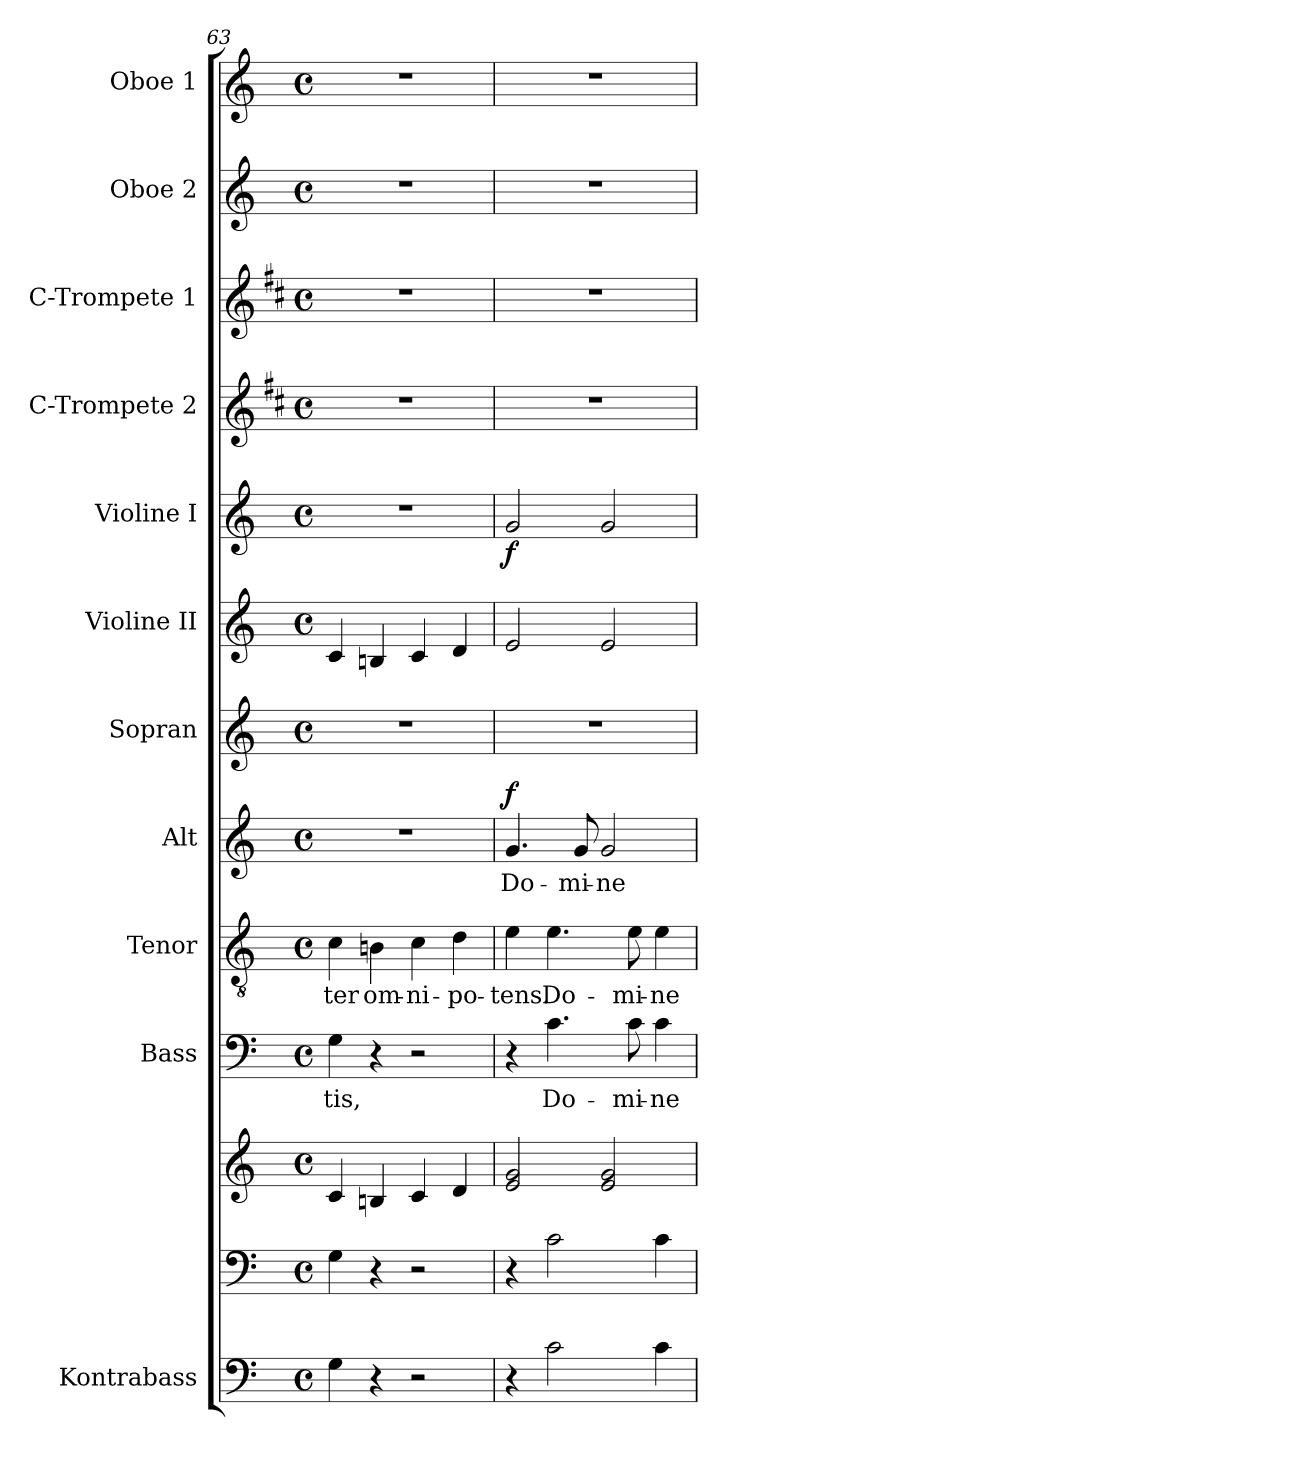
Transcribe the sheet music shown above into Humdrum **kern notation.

**kern	**kern	**kern	**kern	**text	**kern	**text	**kern	**text	**dynam	**kern	**kern	**kern	**dynam	**kern	**kern	**kern	**kern
*part12	*part11	*part11	*part10	*part10	*part9	*part9	*part8	*part8	*part8	*part7	*part6	*part5	*part5	*part4	*part3	*part2	*part1
*staff13	*staff12	*staff11	*staff10	*staff10	*staff9	*staff9	*staff8	*staff8	*staff8	*staff7	*staff6	*staff5	*staff5	*staff4	*staff3	*staff2	*staff1
*I"Kontrabass	*	*	*I"Bass	*	*I"Tenor	*	*I"Alt	*	*	*I"Sopran	*I"Violine II	*I"Violine I	*	*I"C-Trompete 2	*I"C-Trompete 1	*I"Oboe 2	*I"Oboe 1
*I'Kb.	*	*	*I'B.	*	*I'T.	*	*I'A.	*	*	*I'S.	*I'Vl. II	*I'Vl. I	*	*I'C Trp. 2	*I'C Trp. 1	*I'Ob. 2	*I'Ob. 1
*clefF4	*clefF4	*clefG2	*clefF4	*	*clefGv2	*	*clefG2	*	*	*clefG2	*clefG2	*clefG2	*	*clefG2	*clefG2	*clefG2	*clefG2
*ITrd7c12	*	*	*	*	*	*	*	*	*	*	*	*	*	*ITrd1c2	*ITrd1c2	*	*
*k[]	*k[]	*k[]	*k[]	*	*k[]	*	*k[]	*	*	*k[]	*k[]	*k[]	*	*k[]	*k[]	*k[]	*k[]
*C:	*C:	*C:	*C:	*	*C:	*	*C:	*	*	*C:	*C:	*C:	*	*C:	*C:	*C:	*C:
*M4/4	*M4/4	*M4/4	*M4/4	*	*M4/4	*	*M4/4	*	*	*M4/4	*M4/4	*M4/4	*	*M4/4	*M4/4	*M4/4	*M4/4
*met(c)	*met(c)	*met(c)	*met(c)	*	*met(c)	*	*met(c)	*	*	*met(c)	*met(c)	*met(c)	*	*met(c)	*met(c)	*met(c)	*met(c)
=63	=63	=63	=63	=63	=63	=63	=63	=63	=63	=63	=63	=63	=63	=63	=63	=63	=63
!	!	!	!	!LO:LY:b	!	!LO:LY:b	!	!	!	!	!	!	!	!	!	!	!
4GG\	4G\	4c/	4G\	-tis,	4c\	-ter	1r	.	.	1r	4c/	1r	.	1r	1r	1r	1r
!	!	!	!	!	!	!LO:LY:b	!	!	!	!	!	!	!	!	!	!	!
4r	4r	4Bn/	4r	.	4Bn\	om-	.	.	.	.	4Bn/	.	.	.	.	.	.
!	!	!	!	!	!	!LO:LY:b	!	!	!	!	!	!	!	!	!	!	!
2r	2r	4c/	2r	.	4c\	-ni-	.	.	.	.	4c/	.	.	.	.	.	.
!	!	!	!	!	!	!LO:LY:b	!	!	!	!	!	!	!	!	!	!	!
.	.	4d/	.	.	4d\	-po-	.	.	.	.	4d/	.	.	.	.	.	.
=64	=64	=64	=64	=64	=64	=64	=64	=64	=64	=64	=64	=64	=64	=64	=64	=64	=64
!	!	!	!	!	!	!LO:LY:b	!	!LO:LY:b	!LO:DY:a	!	!	!	!LO:DY:b	!	!	!	!
4r	4r	2e/ 2g/	4r	.	4e\	-tens.	4.g/	Do-	f	1r	2e/	2g/	f	1r	1r	1r	1r
!	!	!	!	!LO:LY:b	!	!LO:LY:b	!	!	!	!	!	!	!	!	!	!	!
2C\	2c\	.	4.c\	Do-	4.e\	Do-	.	.	.	.	.	.	.	.	.	.	.
!	!	!	!	!	!	!	!	!LO:LY:b	!	!	!	!	!	!	!	!	!
.	.	.	.	.	.	.	8g/	-mi-	.	.	.	.	.	.	.	.	.
!	!	!	!	!	!	!	!	!LO:LY:b	!	!	!	!	!	!	!	!	!
.	.	2e/ 2g/	.	.	.	.	2g/	-ne	.	.	2e/	2g/	.	.	.	.	.
!	!	!	!	!LO:LY:b	!	!LO:LY:b	!	!	!	!	!	!	!	!	!	!	!
.	.	.	8c\	-mi-	8e\	-mi-	.	.	.	.	.	.	.	.	.	.	.
!	!	!	!	!LO:LY:b	!	!LO:LY:b	!	!	!	!	!	!	!	!	!	!	!
4C\	4c\	.	4c\	-ne	4e\	-ne	.	.	.	.	.	.	.	.	.	.	.
=	=	=	=	=	=	=	=	=	=	=	=	=	=	=	=	=	=
*-	*-	*-	*-	*-	*-	*-	*-	*-	*-	*-	*-	*-	*-	*-	*-	*-	*-
